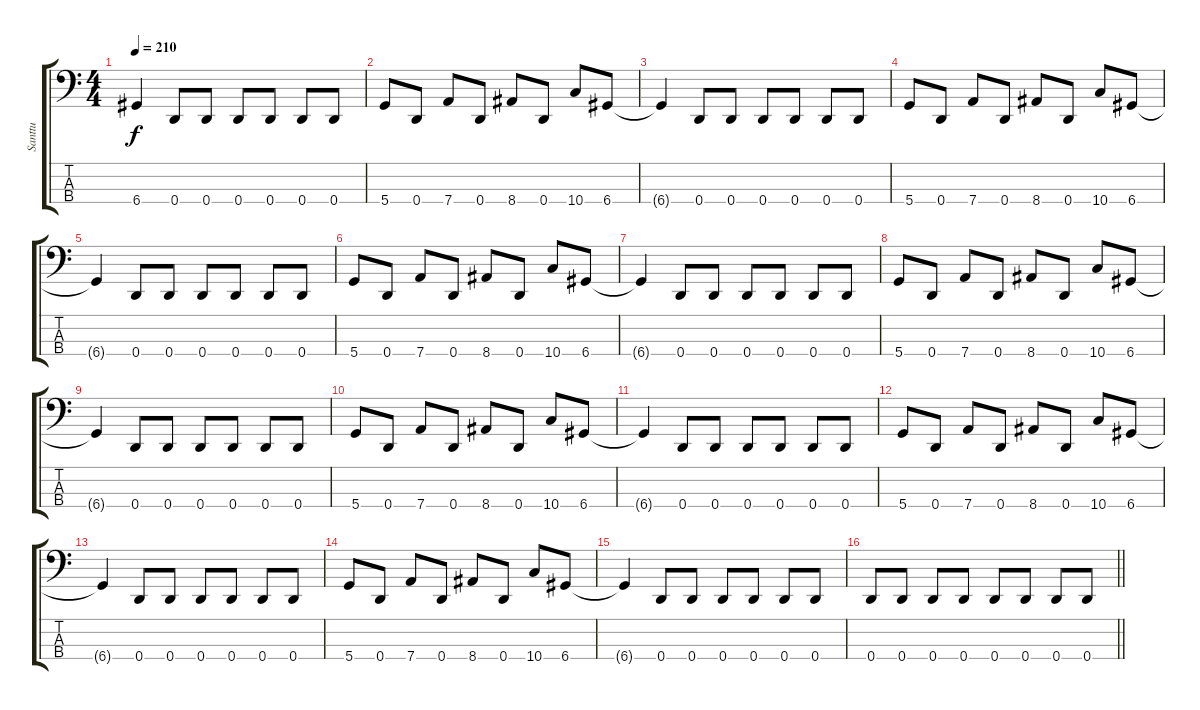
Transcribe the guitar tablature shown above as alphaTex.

\track ("Santtu" "Santtu") {instrument electricbassfinger}
\staff {score tabs}
\tuning (G2 D2 A1 D1) {hide}
\ts (4 4)
\tempo 210
\clef f4
\ks c
6.4.4{dy f} 0.4.8 0.4.8 0.4.8 0.4.8 0.4.8 0.4.8 |
5.4.8 0.4.8 7.4.8 0.4.8 8.4.8 0.4.8 10.4.8 6.4.8 |
6.4{t}.4 0.4.8 0.4.8 0.4.8 0.4.8 0.4.8 0.4.8 |
5.4.8 0.4.8 7.4.8 0.4.8 8.4.8 0.4.8 10.4.8 6.4.8 |
6.4{t}.4 0.4.8 0.4.8 0.4.8 0.4.8 0.4.8 0.4.8 |
5.4.8 0.4.8 7.4.8 0.4.8 8.4.8 0.4.8 10.4.8 6.4.8 |
6.4{t}.4 0.4.8 0.4.8 0.4.8 0.4.8 0.4.8 0.4.8 |
5.4.8 0.4.8 7.4.8 0.4.8 8.4.8 0.4.8 10.4.8 6.4.8 |
6.4{t}.4 0.4.8 0.4.8 0.4.8 0.4.8 0.4.8 0.4.8 |
5.4.8 0.4.8 7.4.8 0.4.8 8.4.8 0.4.8 10.4.8 6.4.8 |
6.4{t}.4 0.4.8 0.4.8 0.4.8 0.4.8 0.4.8 0.4.8 |
5.4.8 0.4.8 7.4.8 0.4.8 8.4.8 0.4.8 10.4.8 6.4.8 |
6.4{t}.4 0.4.8 0.4.8 0.4.8 0.4.8 0.4.8 0.4.8 |
5.4.8 0.4.8 7.4.8 0.4.8 8.4.8 0.4.8 10.4.8 6.4.8 |
6.4{t}.4 0.4.8 0.4.8 0.4.8 0.4.8 0.4.8 0.4.8 |
\barLineRight lightlight
0.4.8 0.4.8 0.4.8 0.4.8 0.4.8 0.4.8 0.4.8 0.4.8
